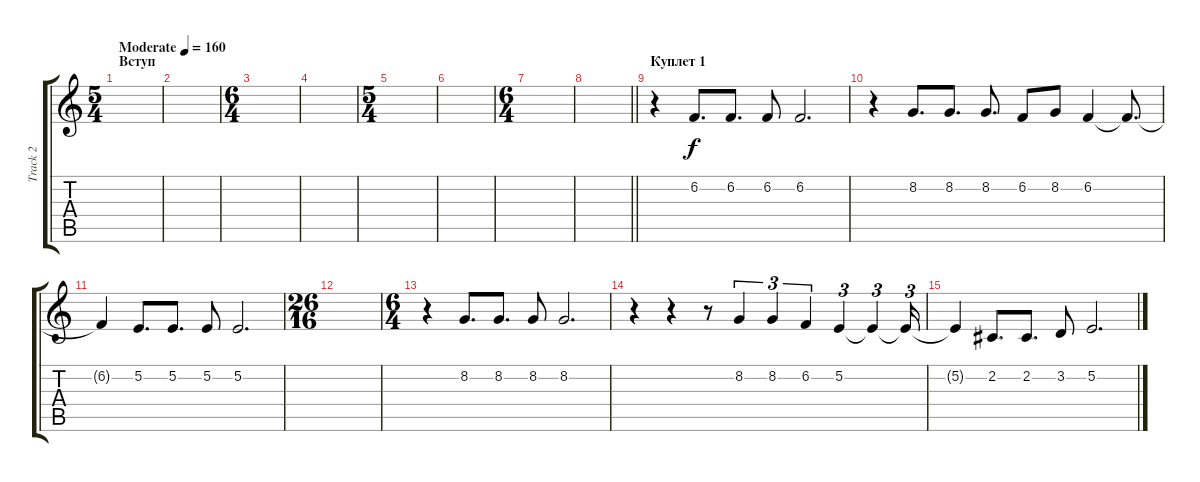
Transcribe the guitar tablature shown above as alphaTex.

\track ("Track 2" "Track 2") {instrument tenorsax}
\staff {score tabs}
\tuning (E4 B3 G3 D3 A2 E2) {hide}
\ts (5 4)
\section ("" "Вступ")
\tempo (160 "Moderate")
\clef g2
\ks c
|
|
\ts (6 4)
|
|
\ts (5 4)
|
|
\ts (6 4)
|
\barLineRight lightlight
|
\section ("" "Куплет 1")
r.4 6.2.8{d} 6.2.8{d} 6.2.8 6.2.2{d} |
r.4 8.2.8{d} 8.2.8{d} 8.2.8{d} 6.2.8 8.2.8 6.2.4 6.2{t}.8{d} |
6.2{t}.4 5.2.8{d} 5.2.8{d} 5.2.8 5.2.2{d} |
\ts (26 16)
|
\ts (6 4)
r.4 8.2.8{d} 8.2.8{d} 8.2.8 8.2.2{d} |
r.4 r.4 r.8 8.2.4{tu (3 2)} 8.2.4{tu (3 2)} 6.2.4{tu (3 2)} 5.2.4{tu (3 2)} 5.2{t}.4{tu (3 2)} 5.2{t}.16{tu (3 2)} |
5.2{t}.4 2.2.8{d} 2.2.8{d} 3.2.8 5.2.2{d}
